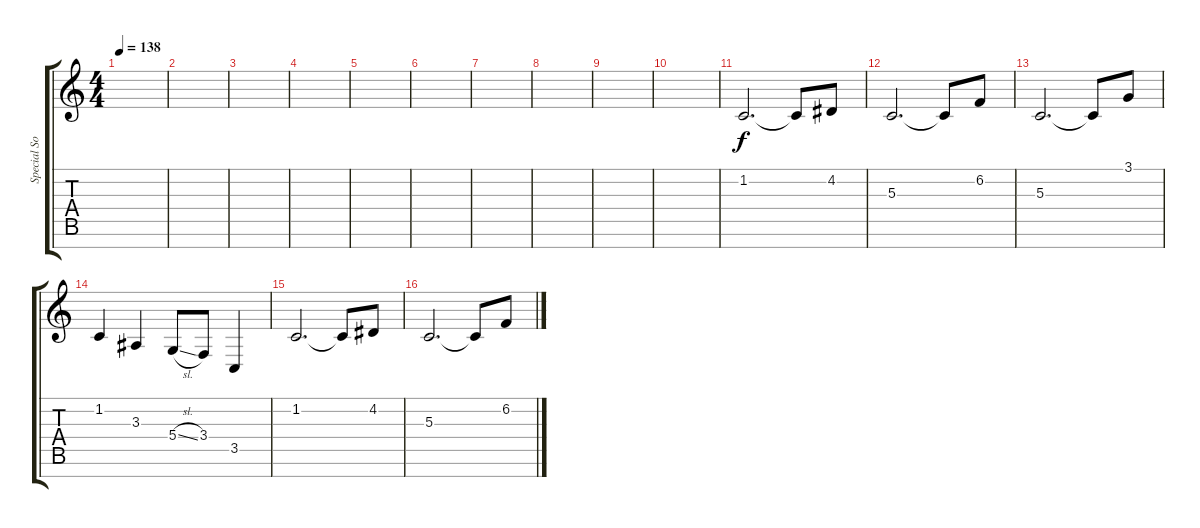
\track ("Special Sound 2" "Special So") {instrument stringensemble1}
\staff {score tabs}
\tuning (E4 B3 G3 D3 A2 E2 B1) {hide}
\ts (4 4)
\tempo 138
\clef g2
\ks c
|
|
|
|
|
|
|
|
|
|
1.2.2{d volume 10} 1.2{t}.8 4.2.8 |
5.3.2{d} 5.3{t}.8 6.2.8 |
5.3.2{d} 5.3{t}.8 3.1.8 |
1.2.4 3.3.4 5.4{sl}.8 3.4.8 3.5.4 |
1.2.2{d} 1.2{t}.8 4.2.8 |
5.3.2{d} 5.3{t}.8 6.2.8
